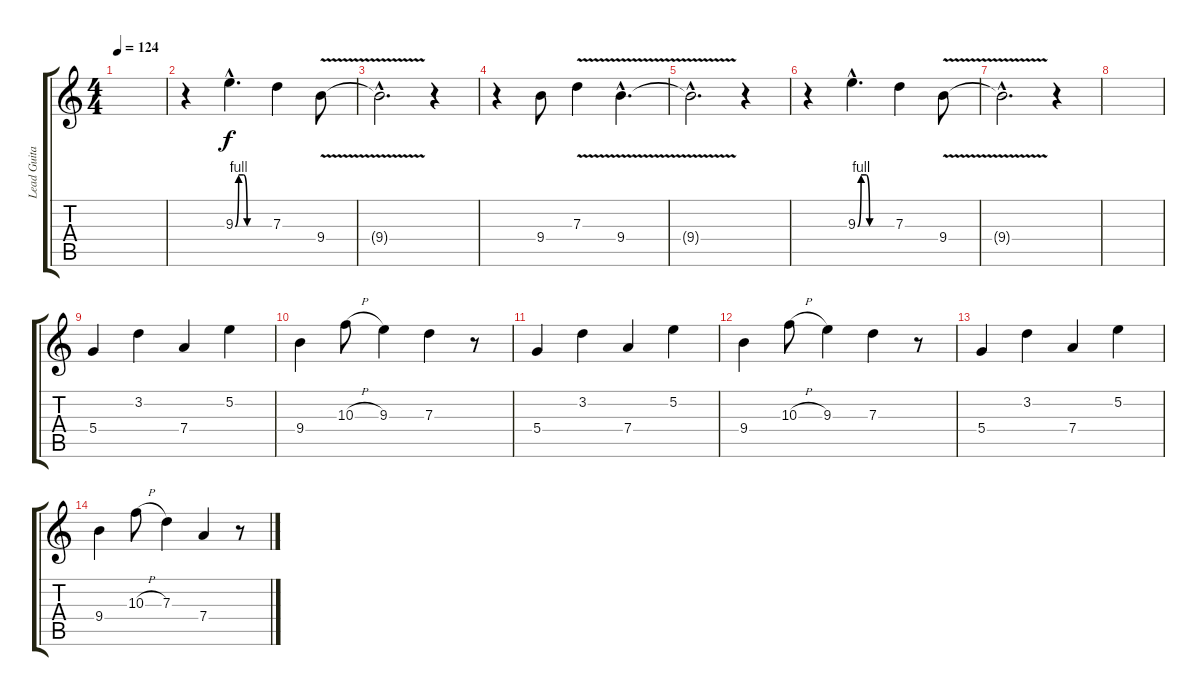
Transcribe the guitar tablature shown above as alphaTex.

\track ("Lead Guitar" "Lead Guita") {instrument distortionguitar}
\staff {score tabs}
\tuning (E4 B3 G3 D3 A2 E2) {hide}
\ts (4 4)
\tempo 124
\clef g2
\ks c
|
r.4 9.3{be (custom 0 0 6 4 15 4 21 0 23 0 30 0 45 0 60 0) hac}.4{d} 7.3.4 9.4{v}.8 |
9.4{hac t}.2{d} r.4 |
r.4 9.4.8 7.3{v}.4 9.4{v hac}.4{d} |
9.4{hac t}.2{d} r.4 |
r.4 9.3{be (custom 0 0 6 4 15 4 21 0 23 0 30 0 45 0 60 0) hac}.4{d} 7.3.4 9.4{v}.8 |
9.4{hac t}.2{d} r.4 |
|
5.4.4 3.2.4 7.4.4 5.2.4 |
9.4.4 10.3{h}.8 9.3.4 7.3.4 r.8 |
5.4.4 3.2.4 7.4.4 5.2.4 |
9.4.4 10.3{h}.8 9.3.4 7.3.4 r.8 |
5.4.4 3.2.4 7.4.4 5.2.4 |
9.4.4 10.3{h}.8 7.3.4 7.4.4 r.8
